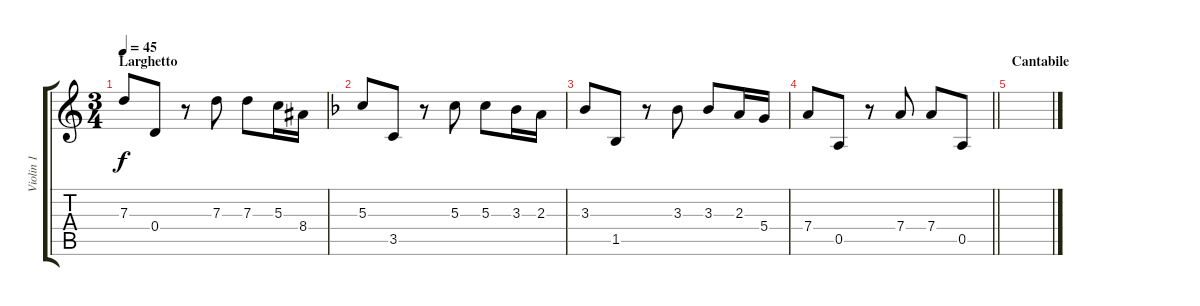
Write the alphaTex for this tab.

\track ("Violin 1" "Violin 1") {instrument overdrivenguitar}
\staff {score tabs}
\tuning (E4 B3 G3 D3 A2 E2) {hide}
\ts (3 4)
\section ("" "Larghetto")
\tempo 45
\clef g2
\ks c
7.3.8{dy f instrument overdrivenguitar} 0.4.8 r.8 7.3.8 7.3.8 5.3.16 8.4.16 |
\ks dminor
5.3.8 3.5.8 r.8 5.3.8 5.3.8 3.3.16 2.3.16 |
3.3.8 1.5.8 r.8 3.3.8 3.3.8 2.3.16 5.4.16 |
\barLineRight lightlight
7.4.8 0.5.8 r.8 7.4.8 7.4.8 0.5.8 |
\section ("" "Cantabile")
